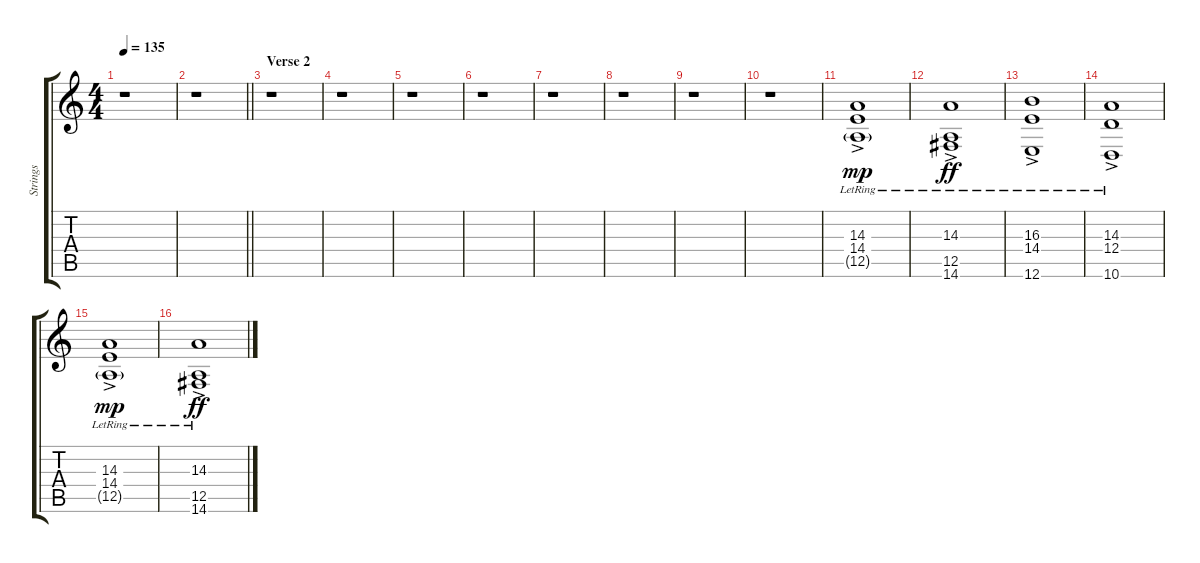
\track ("Strings" "Strings") {instrument stringensemble1}
\staff {score tabs}
\tuning (E4 B3 G3 D3 A2 E2) {hide}
\ts (4 4)
\tempo 135
\clef g2
\ks c
r.1{dy mp} |
\barLineRight lightlight
r.1 |
\section ("" "Verse 2")
r.1 |
r.1 |
r.1 |
r.1 |
r.1 |
r.1 |
r.1 |
r.1 |
(14.3{ac lr} 14.4{lr} 12.5{g lr}).1 |
(14.3{ac lr} 12.5{lr} 14.6{lr}).1{dy ff} |
(16.3{ac lr} 14.4{lr} 12.6{lr}).1 |
(14.3{ac lr} 12.4{lr} 10.6{lr}).1 |
(14.3{ac lr} 14.4{lr} 12.5{g lr}).1{dy mp} |
(14.3{ac lr} 12.5{lr} 14.6{lr}).1{dy ff}
